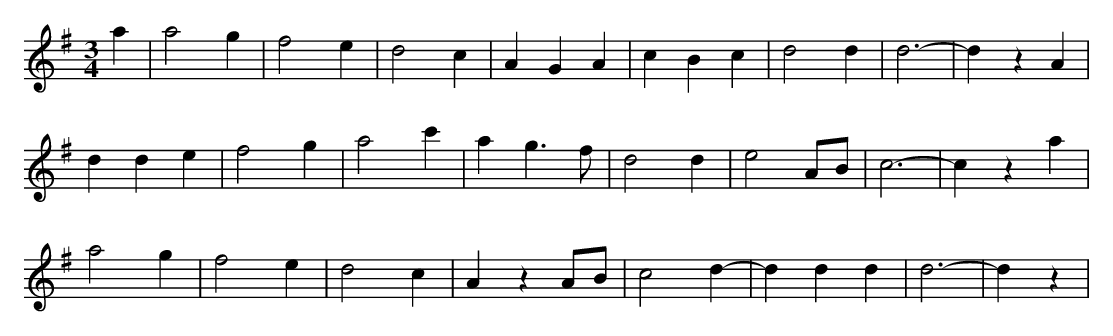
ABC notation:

X:1
M:3/4
K:Dmix
a2|a4g2|f4e2|d4c2|A2G2A2|c2B2c2|d4d2|d6-|d2z2A2|
d2d2e2|f4g2|a4c'2|a2g3f|d4d2|e4AB|c6-|c2z2a2|
a4g2|f4e2|d4c2|A2z2AB|c4d2-|d2d2d2|d6-|d2z2|
